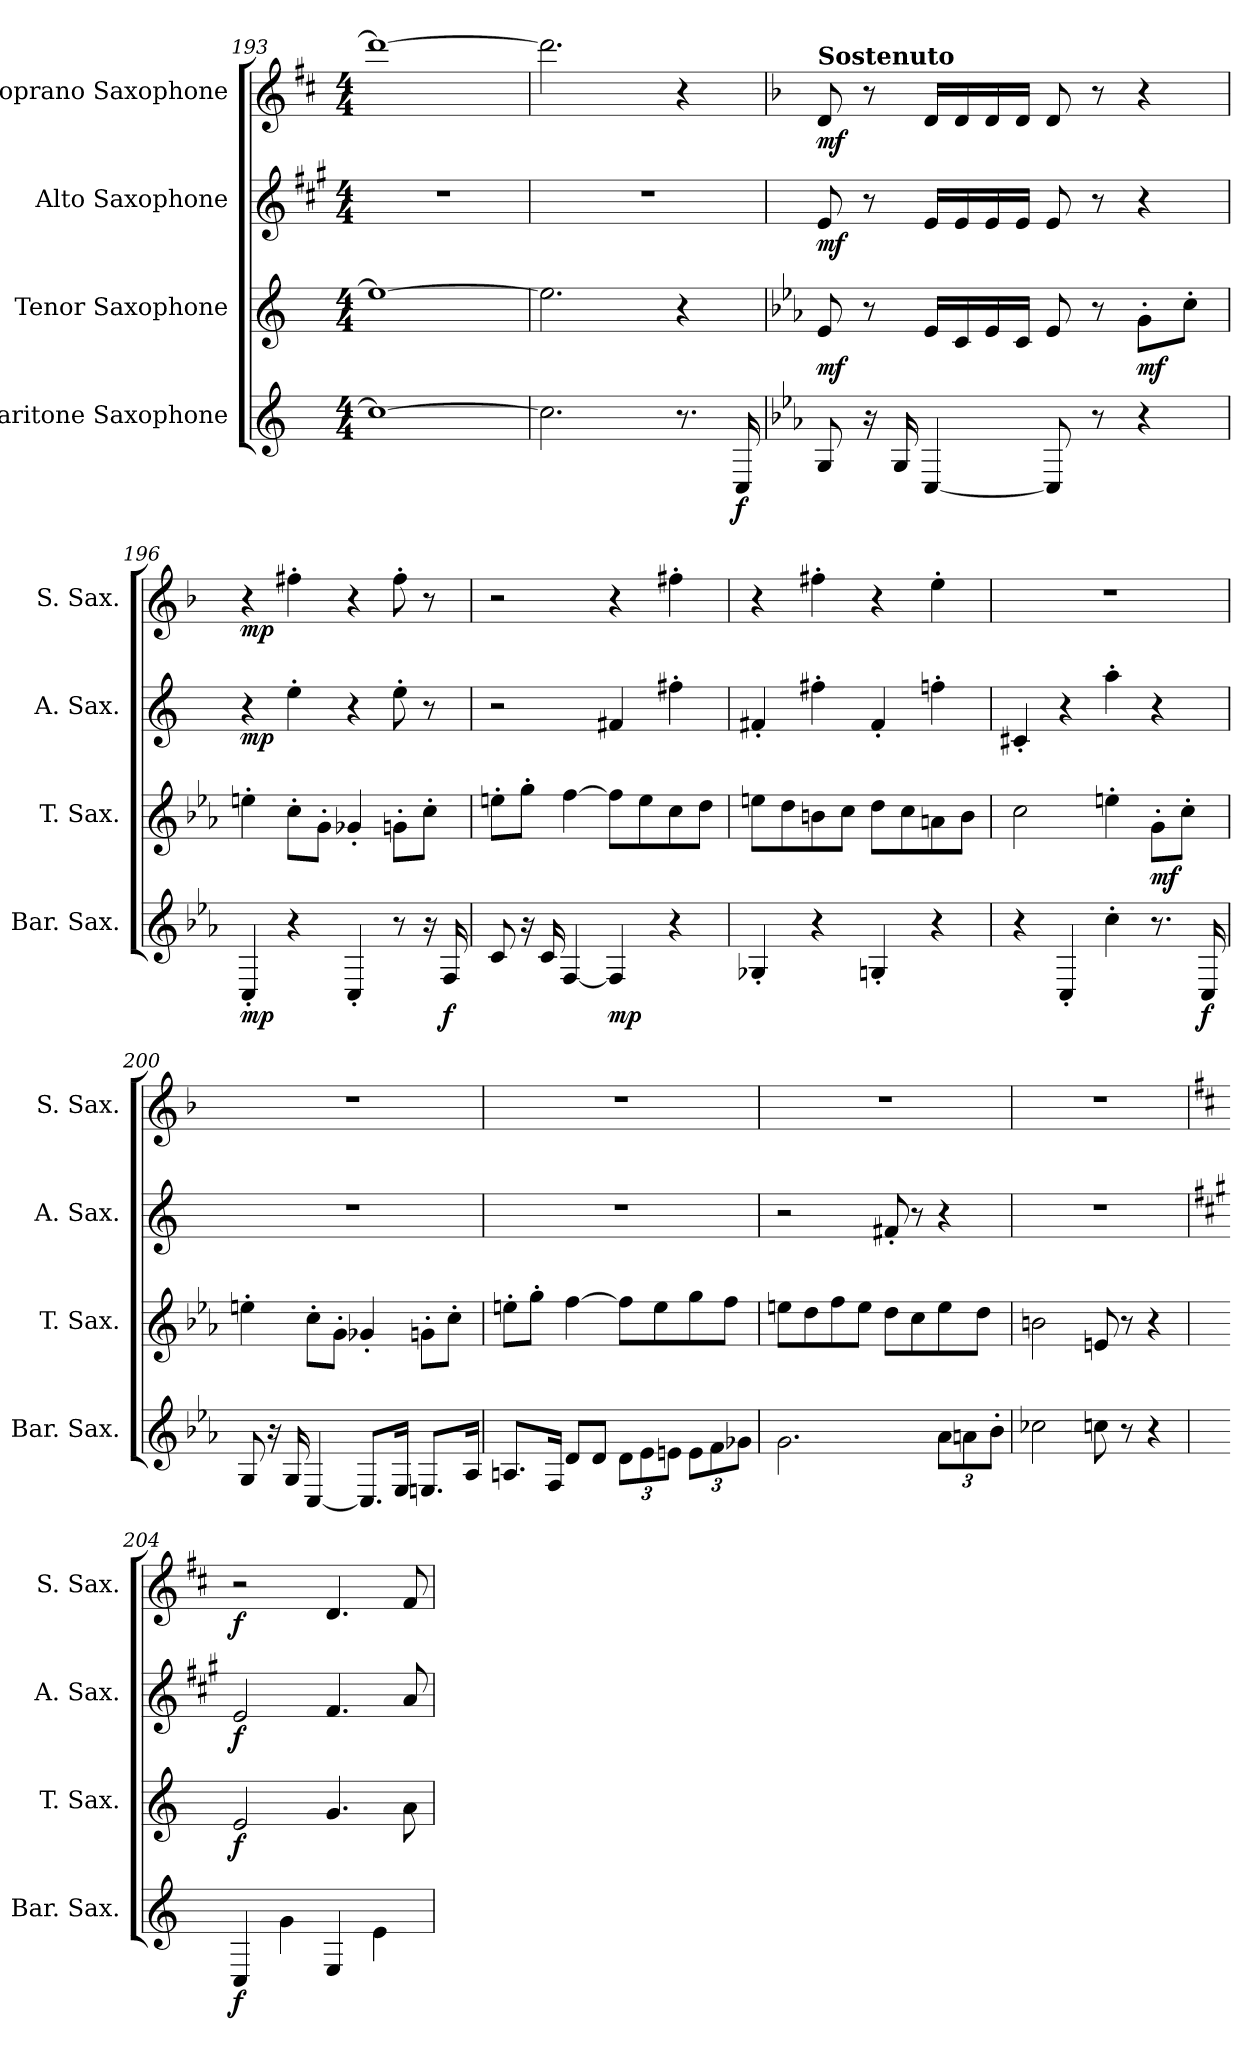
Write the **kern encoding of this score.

**kern	**dynam	**kern	**dynam	**kern	**dynam	**kern	**dynam
*part4	*part4	*part3	*part3	*part2	*part2	*part1	*part1
*staff4	*staff4	*staff3	*staff3	*staff2	*staff2	*staff1	*staff1
*I"Baritone Saxophone	*	*I"Tenor Saxophone	*	*I"Alto Saxophone	*	*I"Soprano Saxophone	*
*I'Bar. Sax.	*	*I'T. Sax.	*	*I'A. Sax.	*	*I'S. Sax.	*
*clefG2	*	*clefG2	*	*clefG2	*	*clefG2	*
*ITrd12c21	*	*ITrd8c14	*	*ITrd5c9	*	*ITrd1c2	*
*k[]	*	*k[]	*	*k[]	*	*k[]	*
*M4/4	*	*M4/4	*	*M4/4	*	*M4/4	*
=193	=193	=193	=193	=193	=193	=193	=193
1c_	.	1e_	.	1r	.	1ccc_	.
!!LO:PB:g=z
=194	=194	=194	=194	=194	=194	=194	=194
2.c\]	.	2.e\]	.	1r	.	2.ccc\]	.
8.r	.	4r	.	.	.	4r	.
!	!LO:DY:b	!	!	!	!	!	!
16CC/	f	.	.	.	.	.	.
=195	=195	=195	=195	=195	=195	=195	=195
*k[b-e-a-]	*	*k[b-e-a-]	*	*k[b-e-a-]	*	*k[b-e-a-]	*
!	!	!	!	!	!	!LO:TX:a:B:t=Sostenuto	!
!	!	!	!LO:DY:b	!	!LO:DY:b	!	!LO:DY:b
8GG/	.	8E-/	mf	8G/	mf	8c/	mf
16r	.	8r	.	8r	.	8r	.
16GG/	.	.	.	.	.	.	.
[4CC/	.	16E-/LL	.	16G/LL	.	16c/LL	.
.	.	16C/	.	16G/	.	16c/	.
.	.	16E-/	.	16G/	.	16c/	.
.	.	16C/JJ	.	16G/JJ	.	16c/JJ	.
8CC/]	.	8E-/	.	8G/	.	8c/	.
8r	.	8r	.	8r	.	8r	.
!	!	!	!LO:DY:b	!	!	!	!
4r	.	8G'\L	mf	4r	.	4r	.
.	.	8c'\J	.	.	.	.	.
=196	=196	=196	=196	=196	=196	=196	=196
!	!LO:DY:b	!	!	!	!LO:DY:b	!	!LO:DY:b
4CC'/	mp	4en'\	.	4r	mp	4r	mp
4r	.	8c'\L	.	4g'\	.	4een'\	.
.	.	8G'\J	.	.	.	.	.
4CC'/	.	4G-X'/	.	4r	.	4r	.
8r	.	8Gn'\L	.	8g'\	.	8ee'\	.
16r	.	8c'\J	.	8r	.	8r	.
!	!LO:DY:b	!	!	!	!	!	!
16FF/	f	.	.	.	.	.	.
=197	=197	=197	=197	=197	=197	=197	=197
8C/	.	8en'\L	.	2r	.	2r	.
16r	.	8g'\J	.	.	.	.	.
16C/	.	.	.	.	.	.	.
[4FF/	.	[4f\	.	.	.	.	.
!	!LO:DY:b	!	!	!	!	!	!
4FF/]	mp	8f\L]	.	4An/	.	4r	.
.	.	8e\	.	.	.	.	.
4r	.	8c\	.	4an'\	.	4een'\	.
.	.	8d\J	.	.	.	.	.
!!LO:LB:g=z
=198	=198	=198	=198	=198	=198	=198	=198
4GG-X'/	.	8en\L	.	4An'/	.	4r	.
.	.	8d\	.	.	.	.	.
4r	.	8Bn\	.	4an'\	.	4een'\	.
.	.	8c\J	.	.	.	.	.
4GGn'/	.	8d\L	.	4A'/	.	4r	.
.	.	8c\	.	.	.	.	.
4r	.	8An\	.	4a-X'\	.	4dd'\	.
.	.	8B\J	.	.	.	.	.
=199	=199	=199	=199	=199	=199	=199	=199
4r	.	2c\	.	4En'/	.	1r	.
4CC'/	.	.	.	4r	.	.	.
4c'\	.	4en'\	.	4cc'\	.	.	.
!	!	!	!LO:DY:b	!	!	!	!
8.r	.	8G'\L	mf	4r	.	.	.
.	.	8c'\J	.	.	.	.	.
!	!LO:DY:b	!	!	!	!	!	!
16CC/	f	.	.	.	.	.	.
=200	=200	=200	=200	=200	=200	=200	=200
8GG/	.	4en'\	.	1r	.	1r	.
16r	.	.	.	.	.	.	.
16GG/	.	.	.	.	.	.	.
[4CC/	.	8c'\L	.	.	.	.	.
.	.	8G'\J	.	.	.	.	.
8.CC/L]	.	4G-X'/	.	.	.	.	.
16EE-/Jk	.	.	.	.	.	.	.
8.EEn/L	.	8Gn'\L	.	.	.	.	.
.	.	8c'\J	.	.	.	.	.
16AA-/Jk	.	.	.	.	.	.	.
=201	=201	=201	=201	=201	=201	=201	=201
8.AAn/L	.	8en'\L	.	1r	.	1r	.
.	.	8g'\J	.	.	.	.	.
16FF/Jk	.	.	.	.	.	.	.
8D/L	.	[4f\	.	.	.	.	.
8D/J	.	.	.	.	.	.	.
*Xbrackettup	*	*	*	*	*	*	*
12D\L	.	8f\L]	.	.	.	.	.
12E-\	.	.	.	.	.	.	.
.	.	8e\	.	.	.	.	.
12En\J	.	.	.	.	.	.	.
12E\L	.	8g\	.	.	.	.	.
12F\	.	.	.	.	.	.	.
.	.	8f\J	.	.	.	.	.
12G-X\J	.	.	.	.	.	.	.
!!LO:LB:g=z
=202	=202	=202	=202	=202	=202	=202	=202
2.G\	.	8en\L	.	2r	.	1r	.
.	.	8d\	.	.	.	.	.
.	.	8f\	.	.	.	.	.
.	.	8e\J	.	.	.	.	.
.	.	8d\L	.	8An'/	.	.	.
.	.	8c\	.	8r	.	.	.
12A-\L	.	8e\	.	4r	.	.	.
12An\	.	.	.	.	.	.	.
.	.	8d\J	.	.	.	.	.
12B-'\J	.	.	.	.	.	.	.
=203	=203	=203	=203	=203	=203	=203	=203
2c-X\	.	2Bn\	.	1r	.	1r	.
8cn\	.	8En/	.	.	.	.	.
8r	.	8r	.	.	.	.	.
4r	.	4r	.	.	.	.	.
=204	=204	=204	=204	=204	=204	=204	=204
*k[]	*	*k[]	*	*k[]	*	*k[]	*
!	!LO:DY:b	!	!LO:DY:b	!	!LO:DY:b	!	!LO:DY:b
4CC/	f	2E/	f	2G/	f	2r	f
4G\	.	.	.	.	.	.	.
4EE/	.	4.G/	.	4.A/	.	4.c/	.
4E\	.	.	.	.	.	.	.
.	.	8A\	.	8c/	.	8e/	.
=	=	=	=	=	=	=	=
*-	*-	*-	*-	*-	*-	*-	*-
